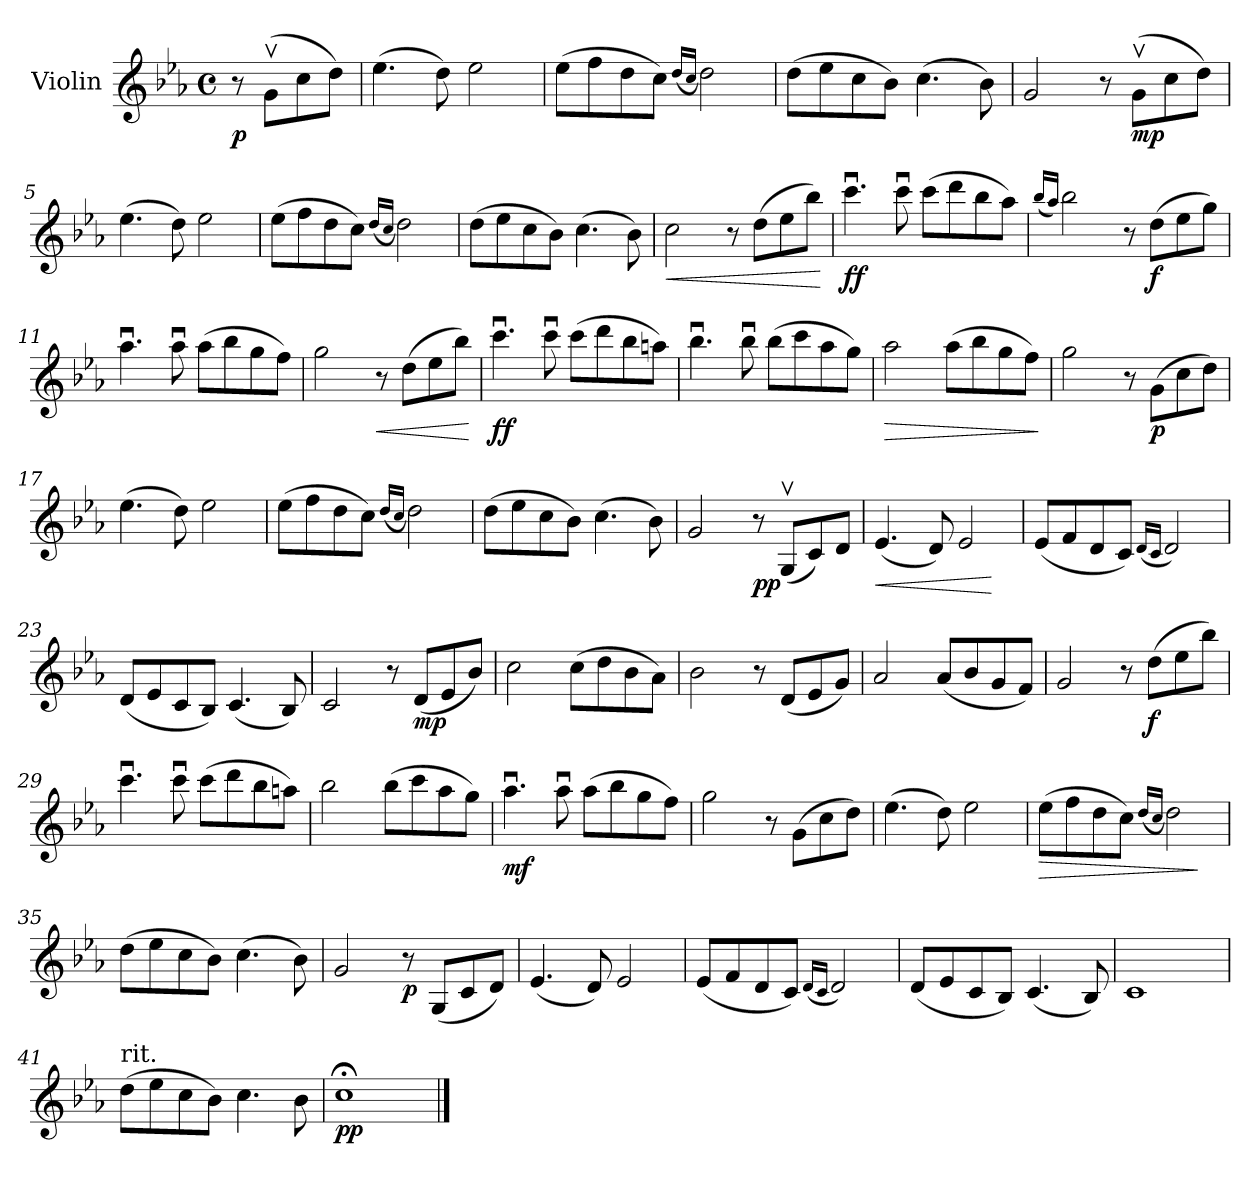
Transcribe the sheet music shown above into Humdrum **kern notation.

**kern	**dynam
*part1	*part1
*staff1	*staff1
*I"Violin	*
*I'Vln.	*
*clefG2	*
*k[b-e-a-]	*
*M4/4	*
*met(c)	*
*MM90	*
=	=
!	!LO:DY:b
8r	p
(8gv\L	.
8cc\	.
8dd\J)	.
=1	=1
(4.ee-\	.
8dd\)	.
2ee-\	.
=2	=2
(8ee-\L	.
8ff\	.
8dd\	.
8cc\J)	.
(16qdd/LL	.
16qcc/JJ	.
2dd\)	.
=3	=3
(8dd\L	.
8ee-\	.
8cc\	.
8b-\J)	.
(4.cc\	.
8b-\)	.
=4	=4
2g/	.
8r	.
!	!LO:DY:b
(8gv\L	mp
8cc\	.
8dd\J)	.
=5	=5
(4.ee-\	.
8dd\)	.
2ee-\	.
!!LO:LB:g=z
=6	=6
(8ee-\L	.
8ff\	.
8dd\	.
8cc\J)	.
(16qdd/LL	.
16qcc/JJ	.
2dd\)	.
=7	=7
(8dd\L	.
8ee-\	.
8cc\	.
8b-\J)	.
(4.cc\	.
8b-\)	.
=8	=8
!	!LO:HP:b
2cc\	<
8r	.
(8dd\L	.
8ee-\	.
8bb-\J)	.
.	[
=9	=9
!	!LO:DY:b
4.cccu\	ff
8cccu\	.
(8ccc\L	.
8ddd\	.
8bb-\	.
8aa-\J)	.
=10	=10
(16qbb-/LL	.
16qaa-/JJ)	.
2bb-\	.
8r	.
!	!LO:DY:b
(8dd\L	f
8ee-\	.
8gg\J)	.
!!LO:LB:g=z
=11	=11
4.aa-u\	.
8aa-u\	.
(8aa-\L	.
8bb-\	.
8gg\	.
8ff\J)	.
=12	=12
2gg\	.
!	!LO:HP:b
8r	<
(8dd\L	.
8ee-\	.
8bb-\J)	.
.	[
=13	=13
!	!LO:DY:b
4.cccu\	ff
8cccu\	.
(8ccc\L	.
8ddd\	.
8bb-\	.
8aan\J)	.
=14	=14
4.bb-u\	.
8bb-u\	.
(8bb-\L	.
8ccc\	.
8aa-\	.
8gg\J)	.
!!LO:LB:g=z
=15	=15
!	!LO:HP:b
2aa-\	>
(8aa-\L	.
8bb-\	.
8gg\	.
8ff\J)	.
.	]
=16	=16
2gg\	.
8r	.
!	!LO:DY:b
(8g\L	p
8cc\	.
8dd\J)	.
=17	=17
(4.ee-\	.
8dd\)	.
2ee-\	.
=18	=18
(8ee-\L	.
8ff\	.
8dd\	.
8cc\J)	.
(16qdd/LL	.
16qcc/JJ	.
2dd\)	.
=19	=19
(8dd\L	.
8ee-\	.
8cc\	.
8b-\J)	.
(4.cc\	.
8b-\)	.
=20	=20
2g/	.
!	!LO:DY:b
8r	pp
(8Gv/L	.
8c/)	.
8d/J	.
!!LO:LB:g=z
=21	=21
!	!LO:HP:b
(4.e-/	<
8d/)	.
2e-/	.
.	[
=22	=22
(8e-/L	.
8f/	.
8d/	.
8c/J)	.
(16qd/LL	.
16qc/JJ	.
2d/)	.
=23	=23
(8d/L	.
8e-/	.
8c/	.
8B-/J)	.
(4.c/	.
8B-/)	.
=24	=24
2c/	.
8r	.
!	!LO:DY:b
(8d/L	mp
8e-/	.
8b-/J)	.
=25	=25
2cc\	.
(8cc\L	.
8dd\	.
8b-\	.
8a-\J)	.
=26	=26
2b-\	.
8r	.
(8d/L	.
8e-/	.
8g/J)	.
!!LO:LB:g=z
=27	=27
2a-/	.
(8a-/L	.
8b-/	.
8g/	.
8f/J)	.
=28	=28
2g/	.
8r	.
!	!LO:DY:b
(8dd\L	f
8ee-\	.
8bb-\J)	.
=29	=29
4.cccu\	.
8cccu\	.
(8ccc\L	.
8ddd\	.
8bb-\	.
8aan\J)	.
=30	=30
2bb-\	.
(8bb-\L	.
8ccc\	.
8aa-\	.
8gg\J)	.
=31	=31
!	!LO:DY:b
4.aa-u\	mf
8aa-u\	.
(8aa-\L	.
8bb-\	.
8gg\	.
8ff\J)	.
!!LO:LB:g=z
=32	=32
2gg\	.
8r	.
(8g\L	.
8cc\	.
8dd\J)	.
=33	=33
(4.ee-\	.
8dd\)	.
2ee-\	.
=34	=34
!	!LO:HP:b
(8ee-\L	>
8ff\	.
8dd\	.
8cc\J)	.
(16qdd/LL	.
16qcc/JJ	.
2dd\)	.
.	]
=35	=35
(8dd\L	.
8ee-\	.
8cc\	.
8b-\J)	.
(4.cc\	.
8b-\)	.
=36	=36
2g/	.
!	!LO:DY:b
8r	p
(8G/L	.
8c/	.
8d/J)	.
=37	=37
(4.e-/	.
8d/)	.
2e-/	.
!!LO:LB:g=z
=38	=38
(8e-/L	.
8f/	.
8d/	.
8c/J)	.
(16qd/LL	.
16qc/JJ	.
2d/)	.
=39	=39
(8d/L	.
8e-/	.
8c/	.
8B-/J)	.
(4.c/	.
8B-/)	.
=40	=40
1c	.
=41	=41
!LO:TX:a:t=rit.	!
(8dd\L	.
8ee-\	.
8cc\	.
8b-\J)	.
4.cc\	.
8b-\	.
=42	=42
!	!LO:DY:b
1cc;<	pp
==	==
*-	*-
